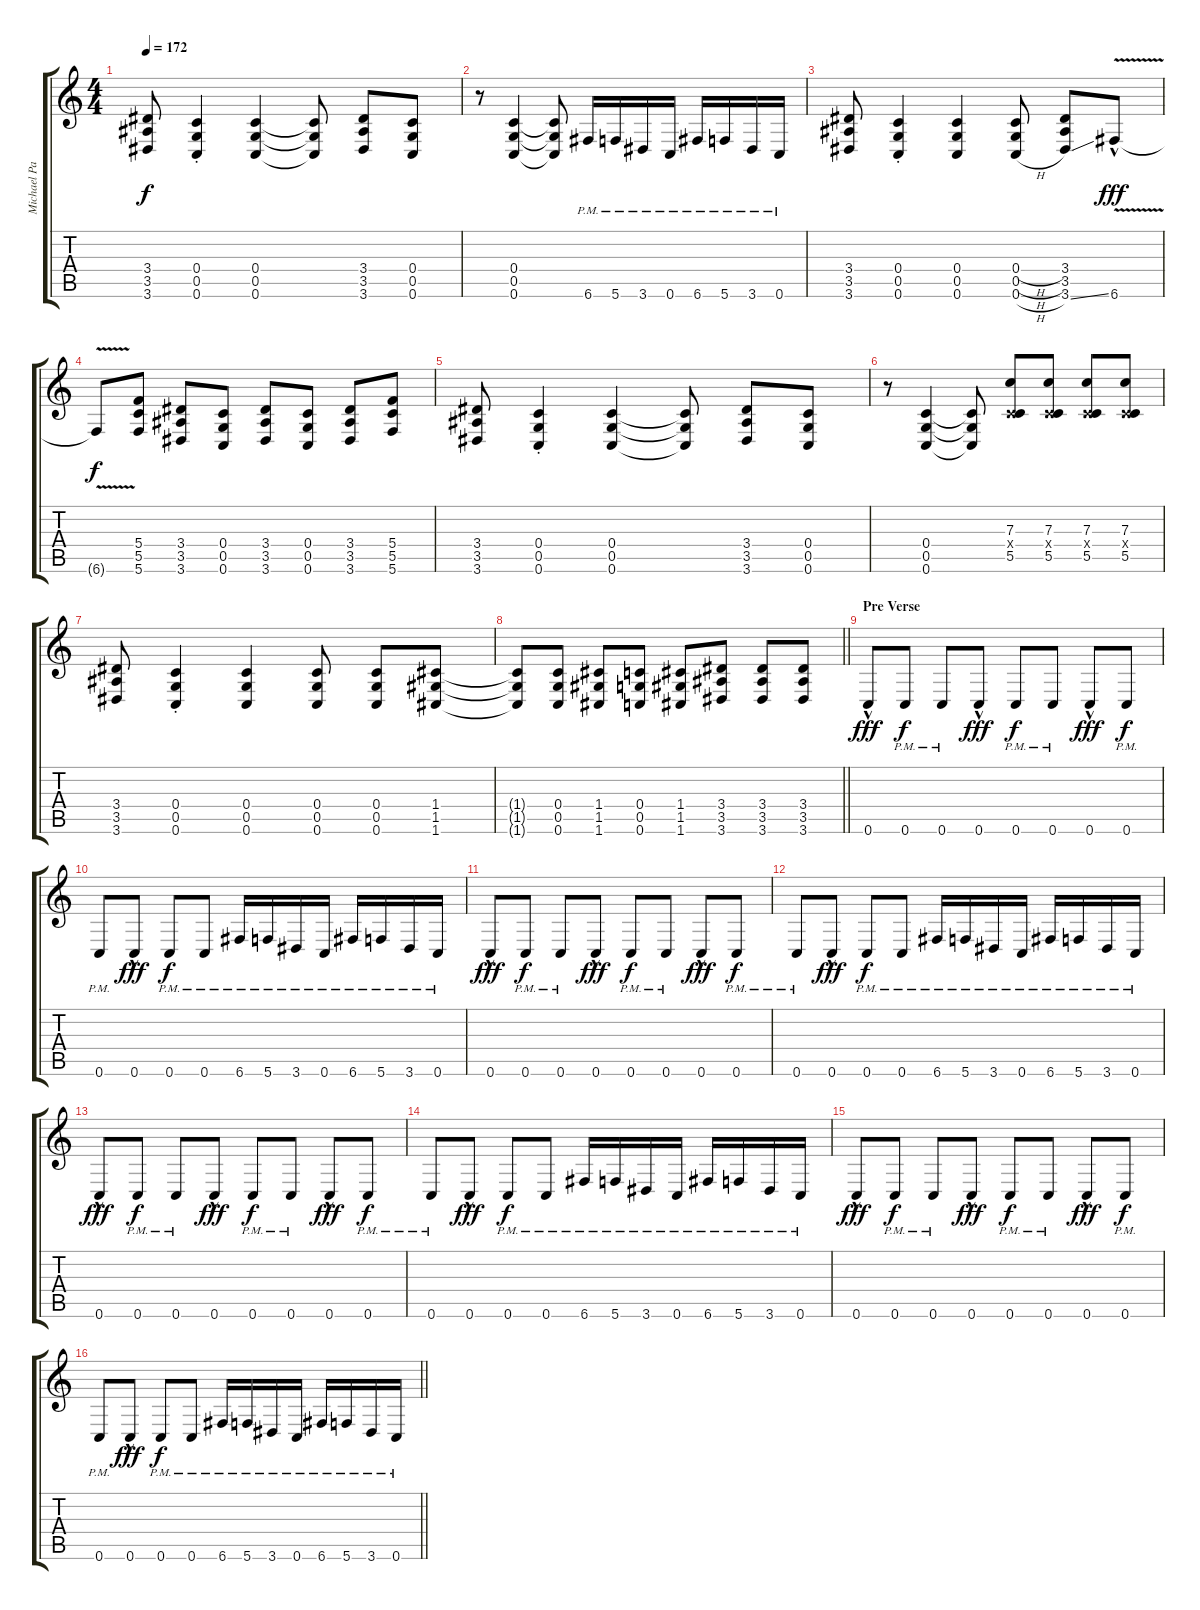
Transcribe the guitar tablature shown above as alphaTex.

\track ("Michael Padge (Lead Guitar)" "Michael Pa") {instrument distortionguitar}
\staff {score tabs}
\tuning (D4 A3 F3 C3 G2 C2) {hide}
\ts (4 4)
\tempo 172
\clef g2
\ks c
(3.4 3.5 3.6).8{dy f} (0.4{st} 0.5{st} 0.6{st}).4 (0.4 0.5 0.6).4 (0.4{t} 0.5{t} 0.6{t}).8 (3.4 3.5 3.6).8 (0.4 0.5 0.6).8 |
r.8 (0.4 0.5 0.6).4 (0.4{t} 0.5{t} 0.6{t}).8 6.6{pm}.16 5.6{pm}.16 3.6{pm}.16 0.6{pm}.16 6.6{pm}.16 5.6{pm}.16 3.6{pm}.16 0.6{pm}.16 |
(3.4 3.5 3.6).8 (0.4{st} 0.5{st} 0.6{st}).4 (0.4 0.5 0.6).4 (0.4{h} 0.5{h} 0.6{h}).8 (3.4 3.5 3.6{ss}).8 6.6{v hac}.8{dy fff} |
6.6{t}.8{dy f} (5.4 5.5 5.6).8 (3.4 3.5 3.6).8 (0.4 0.5 0.6).8 (3.4 3.5 3.6).8 (0.4 0.5 0.6).8 (3.4 3.5 3.6).8 (5.4 5.5 5.6).8 |
(3.4 3.5 3.6).8 (0.4{st} 0.5{st} 0.6{st}).4 (0.4 0.5 0.6).4 (0.4{t} 0.5{t} 0.6{t}).8 (3.4 3.5 3.6).8 (0.4 0.5 0.6).8 |
r.8 (0.4 0.5 0.6).4 (0.4{t} 0.5{t} 0.6{t}).8 (7.3 0.4{x} 5.5).8 (7.3 0.4{x} 5.5).8 (7.3 0.4{x} 5.5).8 (7.3 0.4{x} 5.5).8 |
(3.4 3.5 3.6).8 (0.4{st} 0.5{st} 0.6{st}).4 (0.4 0.5 0.6).4 (0.4 0.5 0.6).8 (0.4 0.5 0.6).8 (1.4 1.5 1.6).8 |
\barLineRight lightlight
(1.4{t} 1.5{t} 1.6{t}).8 (0.4 0.5 0.6).8 (1.4 1.5 1.6).8 (0.4 0.5 0.6).8 (1.4 1.5 1.6).8 (3.4 3.5 3.6).8 (3.4 3.5 3.6).8 (3.4 3.5 3.6).8 |
\section ("" "Pre Verse")
0.6{hac}.8{dy fff} 0.6{pm}.8{dy f} 0.6{pm}.8 0.6{hac}.8{dy fff} 0.6{pm}.8{dy f} 0.6{pm}.8 0.6{hac}.8{dy fff} 0.6{pm}.8{dy f} |
0.6{pm}.8 0.6{hac}.8{dy fff} 0.6{pm}.8{dy f} 0.6{pm}.8 6.6{pm}.16 5.6{pm}.16 3.6{pm}.16 0.6{pm}.16 6.6{pm}.16 5.6{pm}.16 3.6{pm}.16 0.6{pm}.16 |
0.6{hac}.8{dy fff} 0.6{pm}.8{dy f} 0.6{pm}.8 0.6{hac}.8{dy fff} 0.6{pm}.8{dy f} 0.6{pm}.8 0.6{hac}.8{dy fff} 0.6{pm}.8{dy f} |
0.6{pm}.8 0.6{hac}.8{dy fff} 0.6{pm}.8{dy f} 0.6{pm}.8 6.6{pm}.16 5.6{pm}.16 3.6{pm}.16 0.6{pm}.16 6.6{pm}.16 5.6{pm}.16 3.6{pm}.16 0.6{pm}.16 |
0.6{hac}.8{dy fff} 0.6{pm}.8{dy f} 0.6{pm}.8 0.6{hac}.8{dy fff} 0.6{pm}.8{dy f} 0.6{pm}.8 0.6{hac}.8{dy fff} 0.6{pm}.8{dy f} |
0.6{pm}.8 0.6{hac}.8{dy fff} 0.6{pm}.8{dy f} 0.6{pm}.8 6.6{pm}.16 5.6{pm}.16 3.6{pm}.16 0.6{pm}.16 6.6{pm}.16 5.6{pm}.16 3.6{pm}.16 0.6{pm}.16 |
0.6{hac}.8{dy fff} 0.6{pm}.8{dy f} 0.6{pm}.8 0.6{hac}.8{dy fff} 0.6{pm}.8{dy f} 0.6{pm}.8 0.6{hac}.8{dy fff} 0.6{pm}.8{dy f} |
\barLineRight lightlight
0.6{pm}.8 0.6{hac}.8{dy fff} 0.6{pm}.8{dy f} 0.6{pm}.8 6.6{pm}.16 5.6{pm}.16 3.6{pm}.16 0.6{pm}.16 6.6{pm}.16 5.6{pm}.16 3.6{pm}.16 0.6{pm}.16
